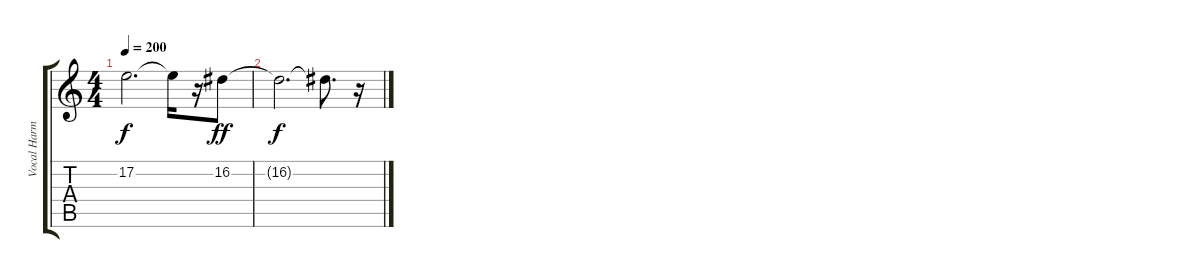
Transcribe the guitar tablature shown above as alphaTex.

\track ("Vocal Harmony" "Vocal Harm") {instrument choiraahs}
\staff {score tabs}
\tuning (E4 B3 G3 D3 A2 E2) {hide}
\ts (4 4)
\tempo 200
\clef g2
\ks c
17.2{t}.2{d dy f} 17.2{t}.16 r.16 16.2.8{dy ff} |
16.2{t}.2{d dy f} 16.2{t}.8{d} r.16
